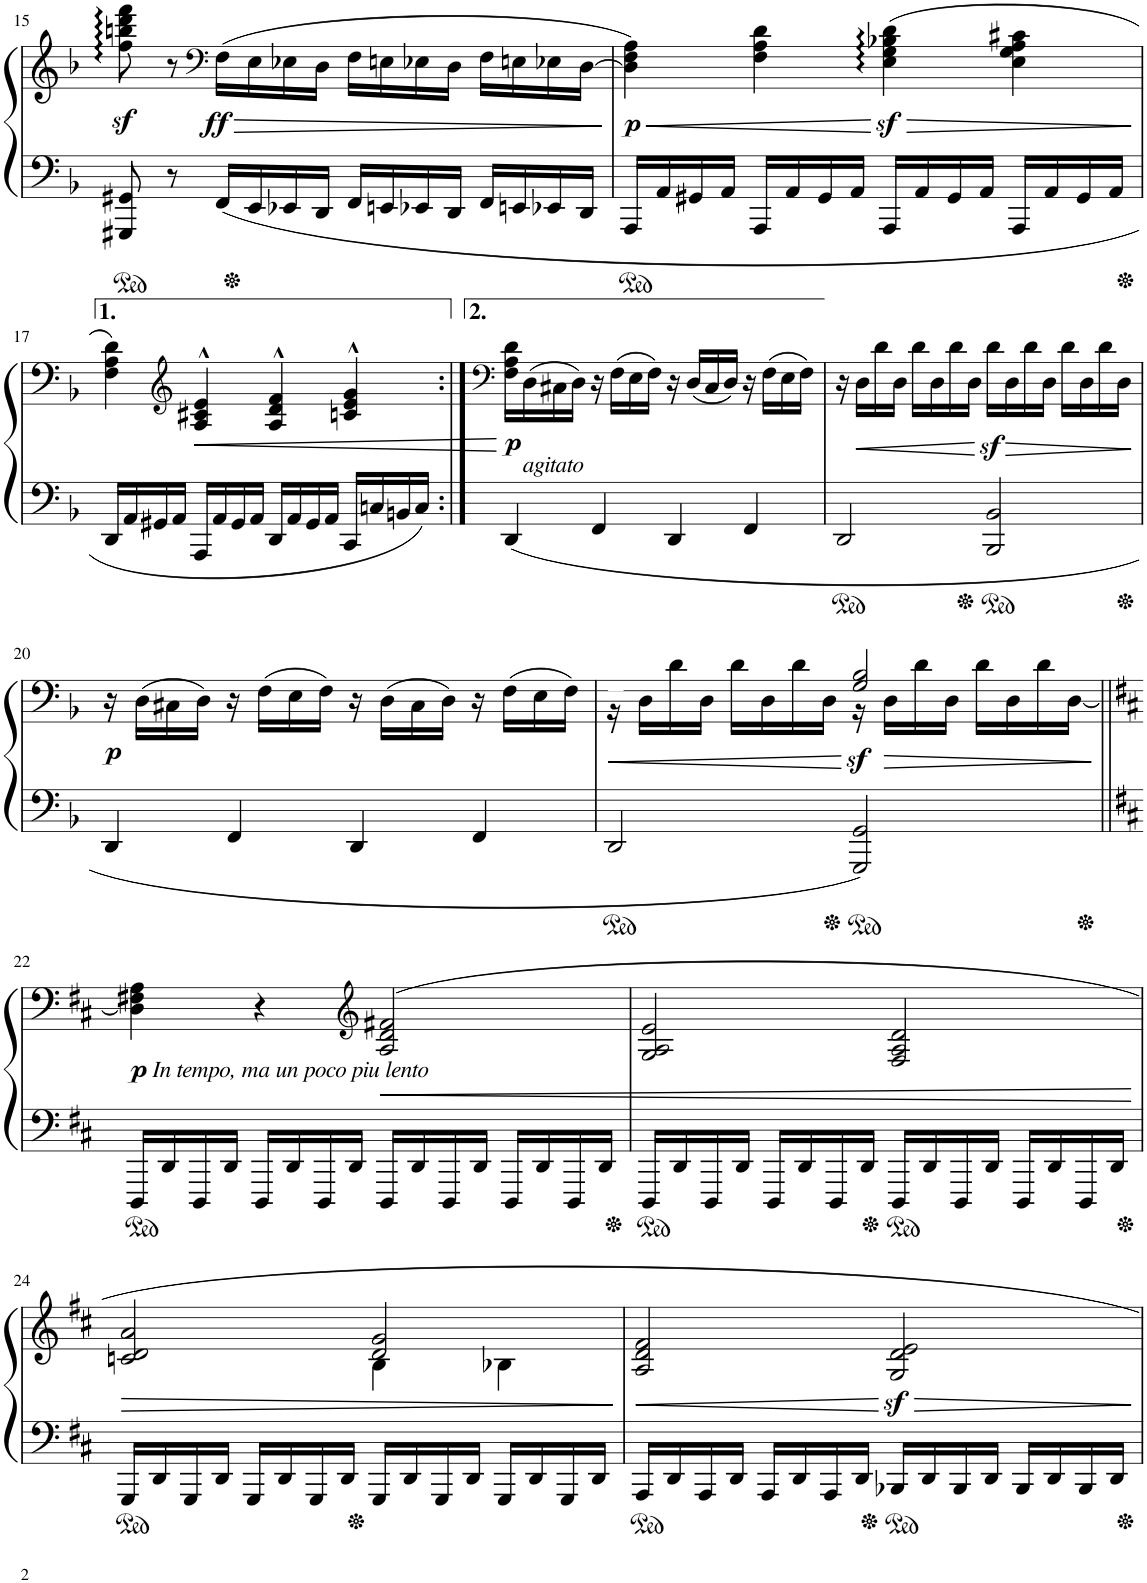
**kern	**kern	**dynam
*part1	*part1	*part1
*staff2	*staff1	*staff1/2
*I"Piano	*	*
*I'Pno.	*	*
!!LO:PB:g=z
*clefF4	*clefG2	*
*k[b-]	*k[b-]	*
*M4/4	*M4/4	*
*met(c)	*met(c)	*
=15	=15	=15
8GGG#X/ 8GG#X/	8ff\z<:: 8bbn\z<:: 8ddd\z<:: 8fff\z<::	.
8r	8r	.
*	*clefF4	*
!	!	!LO:HP:b
!	!	!LO:DY:n=1:b
16FF/LL	(16F\LL	> ff
16EE/	16E\	.
16EE-X/	16E-X\	.
16DD/JJ	16D\JJ	.
16FF/LL	16F\LL	.
16EEn/	16En\	.
16EE-X/	16E-X\	.
16DD/JJ	16D\JJ	.
16FF/LL	16F\LL	.
16EEn/	16En\	.
16EE-X/	16E-X\	.
16DD/JJ	[16D\JJ	.
.	.	]
=16	=16	=16
!	!	!LO:HP:b
!	!	!LO:DY:n=1:b
16AAA/LL	4D\] 4F\ 4A\)	< p
16AA/	.	.
16GG#X/	.	.
16AA/JJ	.	.
16AAA/LL	4F\ 4A\ 4d\	.
16AA/	.	.
16GG#/	.	.
16AA/JJ	.	.
!	!	!LO:HP:n=1:b
16AAA/LL	(4E\z<:: 4G\z<:: 4B-X\z<:: 4d\z<::	[ >
16AA/	.	.
16GG#/	.	.
16AA/JJ	.	.
16AAA/LL	4E\ 4G\ 4A\ 4c#X\	.
16AA/	.	.
16GG#/	.	.
16AA/JJ	.	.
.	.	]
!!LO:LB:g=z
=17	=17	=17
16DD/LL	4F\ 4A\ 4d\)	.
16AA/	.	.
16GG#X/	.	.
16AA/JJ	.	.
*	*clefG2	*
!	!	!LO:HP:b
16AAA/LL	4A/^^ 4c#X/^^ 4e/^^	<
16AA/	.	.
16GG#/	.	.
16AA/JJ	.	.
16DD/LL	4A/^^ 4d/^^ 4f/^^	.
16AA/	.	.
16GG#/	.	.
16AA/JJ	.	.
16CC/LL	4cn/^^ 4e/^^ 4g/^^	.
16Cn/	.	.
16BBn/	.	.
16C/JJ	.	.
.	.	[
=18:|!	=18:|!	=18:|!
*	*clefF4	*
!	!	!LO:DY:b
4DD/	16F\ 16A\ 16d\LL	p
!	!LO:TX:b:i:t=agitato	!
.	(16D\	.
.	16C#X\	.
.	16D\JJ)	.
4FF/	16r	.
.	(16F\LL	.
.	16E\	.
.	16F\JJ)	.
4DD/	16r	.
.	(16D/LL	.
.	16C#/	.
.	16D/JJ)	.
4FF/	16r	.
.	(16F\LL	.
.	16E\	.
.	16F\JJ)	.
=19	=19	=19
2DD/	16r	.
!	!	!LO:HP:b
.	16D\LL	<
.	16d\	.
.	16D\JJ	.
.	16d\LL	.
.	16D\	.
.	16d\	.
.	16D\JJ	.
2BBB-/ 2BB-/	16dz<\LL	[
!	!	!LO:HP:b
.	16D\	>
.	16d\	.
.	16D\JJ	.
.	16d\LL	.
.	16D\	.
.	16d\	.
.	16D\JJ	.
.	.	]
!!LO:LB:g=z
=20	=20	=20
!	!	!LO:DY:b
4DD/	16r	p
.	(16D\LL	.
.	16C#X\	.
.	16D\JJ)	.
4FF/	16r	.
.	(16F\LL	.
.	16E\	.
.	16F\JJ)	.
4DD/	16r	.
.	(16D\LL	.
.	16C#\	.
.	16D\JJ)	.
4FF/	16r	.
.	(16F\LL	.
.	16E\	.
.	16F\JJ)	.
=21	=21	=21
!	!	!LO:HP:b
*	*^	*
2DD/	2r	16r	<
.	.	16D\LL	.
.	.	16d\	.
.	.	16D\JJ	.
.	.	16d\LL	.
.	.	16D\	.
.	.	16d\	.
.	.	16D\JJ	.
!	!	!	!LO:DY:n=1:b
2GGG/ 2GG/	2G/ 2B-/	16r	[ sf
!	!	!	!LO:HP:b
.	.	16D\LL	>
.	.	16d\	.
.	.	16D\JJ	.
.	.	16d\LL	.
.	.	16D\	.
.	.	16d\	.
.	.	[16D\JJ	.
*	*v	*v	*
!!LO:LB:g=z
=22||	=22||	=22||
*k[f#c#]	*k[f#c#]	*
*	*^	*
!	!LO:TX:b:i:t=In tempo, ma un poco piu lento	!	!
!	!	!	!LO:DY:b
*	*v	*v	*
16DDD/LL	4D\] 4F#X\ 4A\	p
16DD/	.	.
16DDD/	.	.
16DD/JJ	.	.
16DDD/LL	4r	.
16DD/	.	.
16DDD/	.	.
16DD/JJ	.	.
*	*clefG2	*
!	!	!LO:HP:b
16DDD/LL	2A/ 2d/ 2f#X/	<
16DD/	.	.
16DDD/	.	.
16DD/JJ	.	.
16DDD/LL	.	.
16DD/	.	.
16DDD/	.	.
16DD/JJ	.	.
=23	=23	=23
16DDD/LL	2G/ 2A/ 2e/	.
16DD/	.	.
16DDD/	.	.
16DD/JJ	.	.
16DDD/LL	.	.
16DD/	.	.
16DDD/	.	.
16DD/JJ	.	.
16DDD/LL	2F#/ 2A/ 2d/	.
16DD/	.	.
16DDD/	.	.
16DD/JJ	.	.
16DDD/LL	.	.
16DD/	.	.
16DDD/	.	.
16DD/JJ	.	.
.	.	]
!!LO:LB:g=z
=24	=24	=24
!	!	!LO:HP:b
*	*^	*
16GGG/LL	2cn/ 2d/ 2a/	2r	>
16DD/	.	.	.
16GGG/	.	.	.
16DD/JJ	.	.	.
16GGG/LL	.	.	.
16DD/	.	.	.
16GGG/	.	.	.
16DD/JJ	.	.	.
16GGG/LL	2d/ 2g/	4B\	.
16DD/	.	.	.
16GGG/	.	.	.
16DD/JJ	.	.	.
16GGG/LL	.	4B-X\	.
16DD/	.	.	.
16GGG/	.	.	.
16DD/JJ	.	.	.
*	*v	*v	*
.	.	[
=25	=25	=25
!	!	!LO:HP:b
16AAA/LL	2A/ 2d/ 2f#/	<
16DD/	.	.
16AAA/	.	.
16DD/JJ	.	.
16AAA/LL	.	.
16DD/	.	.
16AAA/	.	.
16DD/JJ	.	.
16BBB-X/LL	2G/z< 2d/z< 2e/z<	]
16DD/	.	.
16BBB-/	.	.
16DD/JJ	.	.
16BBB-/LL	.	.
16DD/	.	.
16BBB-/	.	.
16DD/JJ	.	.
.	.	[
=	=	=
*-	*-	*-
